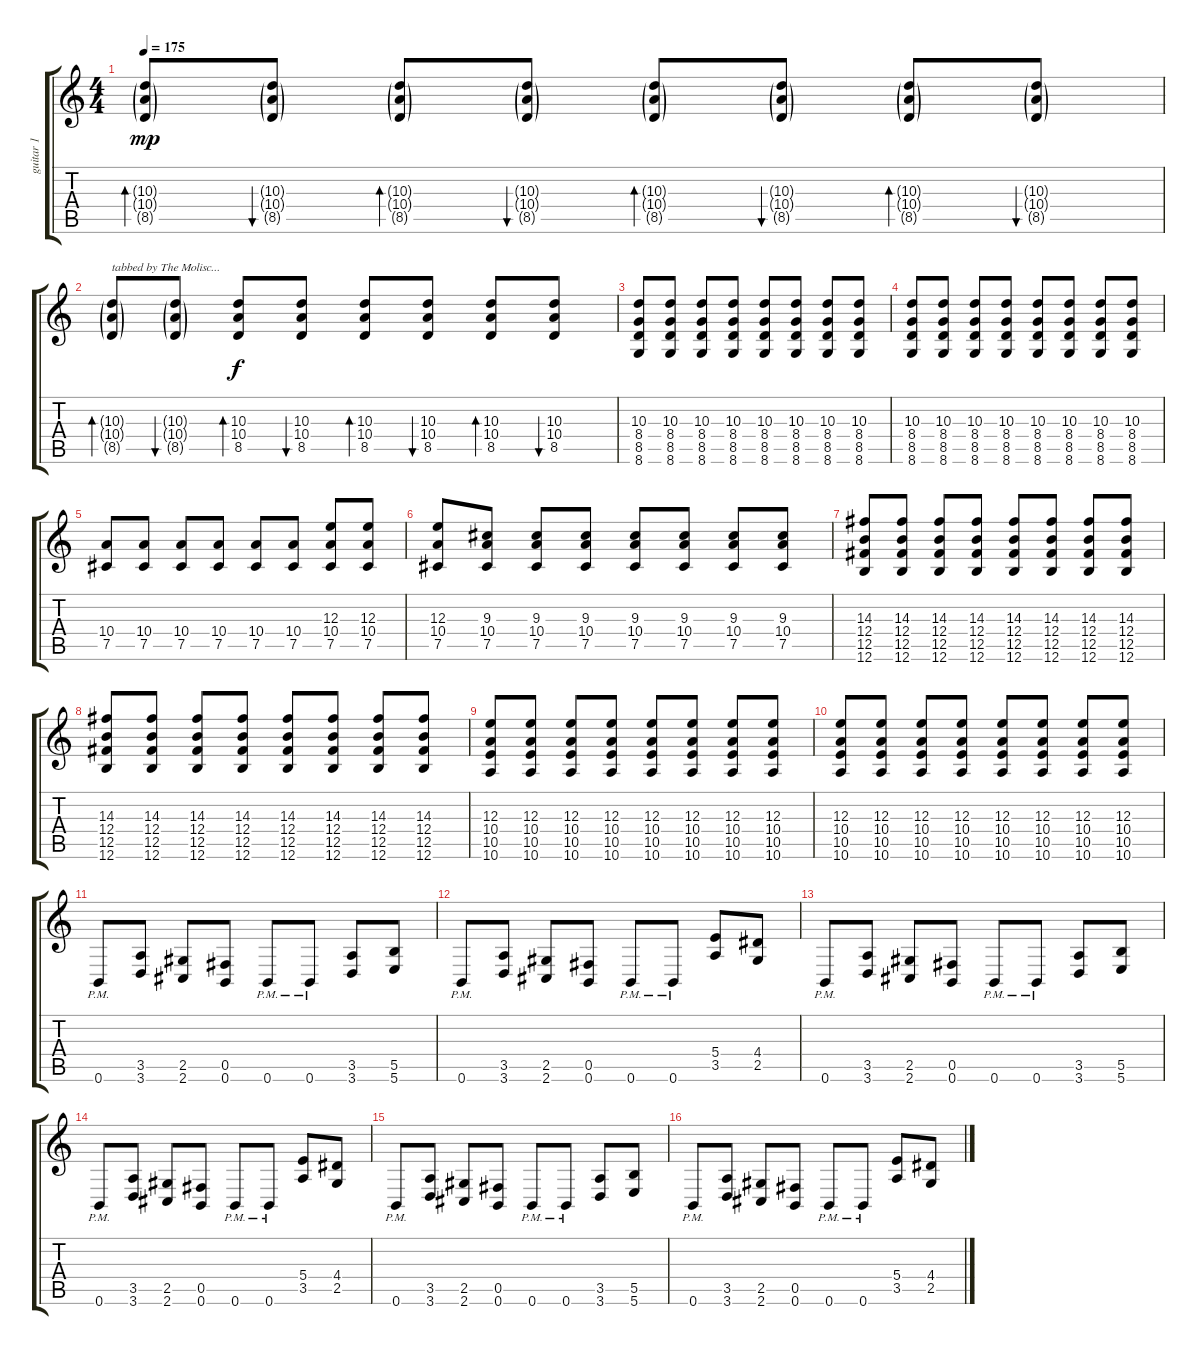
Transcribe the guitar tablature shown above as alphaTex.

\track ("guitar 1" "guitar 1") {instrument distortionguitar}
\staff {score tabs}
\tuning (Db4 Ab3 E3 B2 Gb2 B1) {hide}
\ts (4 4)
\tempo 175
\clef g2
\ks c
(10.3{g} 10.4{g} 8.5{g}).8{bd 60 txt "" dy mp balance 16 instrument distortionguitar} (10.3{g} 10.4{g} 8.5{g}).8{bu 60} (10.3{g} 10.4{g} 8.5{g}).8{bd 60} (10.3{g} 10.4{g} 8.5{g}).8{bu 60} (10.3{g} 10.4{g} 8.5{g}).8{bd 60} (10.3{g} 10.4{g} 8.5{g}).8{bu 60} (10.3{g} 10.4{g} 8.5{g}).8{bd 60} (10.3{g} 10.4{g} 8.5{g}).8{bu 60} |
(10.3{g} 10.4{g} 8.5{g}).8{bd 60 txt "tabbed by The Molisc..."} (10.3{g} 10.4{g} 8.5{g}).8{bu 60} (10.3 10.4 8.5).8{bd 60 dy f} (10.3 10.4 8.5).8{bu 60} (10.3 10.4 8.5).8{bd 60} (10.3 10.4 8.5).8{bu 60} (10.3 10.4 8.5).8{bd 60} (10.3 10.4 8.5).8{bu 60} |
(10.3 8.4 8.5 8.6).8{balance 8} (10.3 8.4 8.5 8.6).8 (10.3 8.4 8.5 8.6).8 (10.3 8.4 8.5 8.6).8 (10.3 8.4 8.5 8.6).8 (10.3 8.4 8.5 8.6).8 (10.3 8.4 8.5 8.6).8 (10.3 8.4 8.5 8.6).8 |
(10.3 8.4 8.5 8.6).8 (10.3 8.4 8.5 8.6).8 (10.3 8.4 8.5 8.6).8 (10.3 8.4 8.5 8.6).8 (10.3 8.4 8.5 8.6).8 (10.3 8.4 8.5 8.6).8 (10.3 8.4 8.5 8.6).8 (10.3 8.4 8.5 8.6).8 |
(10.4 7.5).8 (10.4 7.5).8 (10.4 7.5).8 (10.4 7.5).8 (10.4 7.5).8 (10.4 7.5).8 (12.3 10.4 7.5).8 (12.3 10.4 7.5).8 |
(12.3 10.4 7.5).8 (9.3 10.4 7.5).8 (9.3 10.4 7.5).8 (9.3 10.4 7.5).8 (9.3 10.4 7.5).8 (9.3 10.4 7.5).8 (9.3 10.4 7.5).8 (9.3 10.4 7.5).8 |
(14.3 12.4 12.5 12.6).8 (14.3 12.4 12.5 12.6).8 (14.3 12.4 12.5 12.6).8 (14.3 12.4 12.5 12.6).8 (14.3 12.4 12.5 12.6).8 (14.3 12.4 12.5 12.6).8 (14.3 12.4 12.5 12.6).8 (14.3 12.4 12.5 12.6).8 |
(14.3 12.4 12.5 12.6).8 (14.3 12.4 12.5 12.6).8 (14.3 12.4 12.5 12.6).8 (14.3 12.4 12.5 12.6).8 (14.3 12.4 12.5 12.6).8 (14.3 12.4 12.5 12.6).8 (14.3 12.4 12.5 12.6).8 (14.3 12.4 12.5 12.6).8 |
(12.3 10.4 10.5 10.6).8 (12.3 10.4 10.5 10.6).8 (12.3 10.4 10.5 10.6).8 (12.3 10.4 10.5 10.6).8 (12.3 10.4 10.5 10.6).8 (12.3 10.4 10.5 10.6).8 (12.3 10.4 10.5 10.6).8 (12.3 10.4 10.5 10.6).8 |
(12.3 10.4 10.5 10.6).8 (12.3 10.4 10.5 10.6).8 (12.3 10.4 10.5 10.6).8 (12.3 10.4 10.5 10.6).8 (12.3 10.4 10.5 10.6).8 (12.3 10.4 10.5 10.6).8 (12.3 10.4 10.5 10.6).8 (12.3 10.4 10.5 10.6).8 |
0.6{pm}.8 (3.5 3.6).8 (2.5 2.6).8 (0.5 0.6).8 0.6{pm}.8 0.6{pm}.8 (3.5 3.6).8 (5.5 5.6).8 |
0.6{pm}.8 (3.5 3.6).8 (2.5 2.6).8 (0.5 0.6).8 0.6{pm}.8 0.6{pm}.8 (5.4 3.5).8 (4.4 2.5).8 |
0.6{pm}.8 (3.5 3.6).8 (2.5 2.6).8 (0.5 0.6).8 0.6{pm}.8 0.6{pm}.8 (3.5 3.6).8 (5.5 5.6).8 |
0.6{pm}.8 (3.5 3.6).8 (2.5 2.6).8 (0.5 0.6).8 0.6{pm}.8 0.6{pm}.8 (5.4 3.5).8 (4.4 2.5).8 |
0.6{pm}.8 (3.5 3.6).8 (2.5 2.6).8 (0.5 0.6).8 0.6{pm}.8 0.6{pm}.8 (3.5 3.6).8 (5.5 5.6).8 |
0.6{pm}.8 (3.5 3.6).8 (2.5 2.6).8 (0.5 0.6).8 0.6{pm}.8 0.6{pm}.8 (5.4 3.5).8 (4.4 2.5).8
